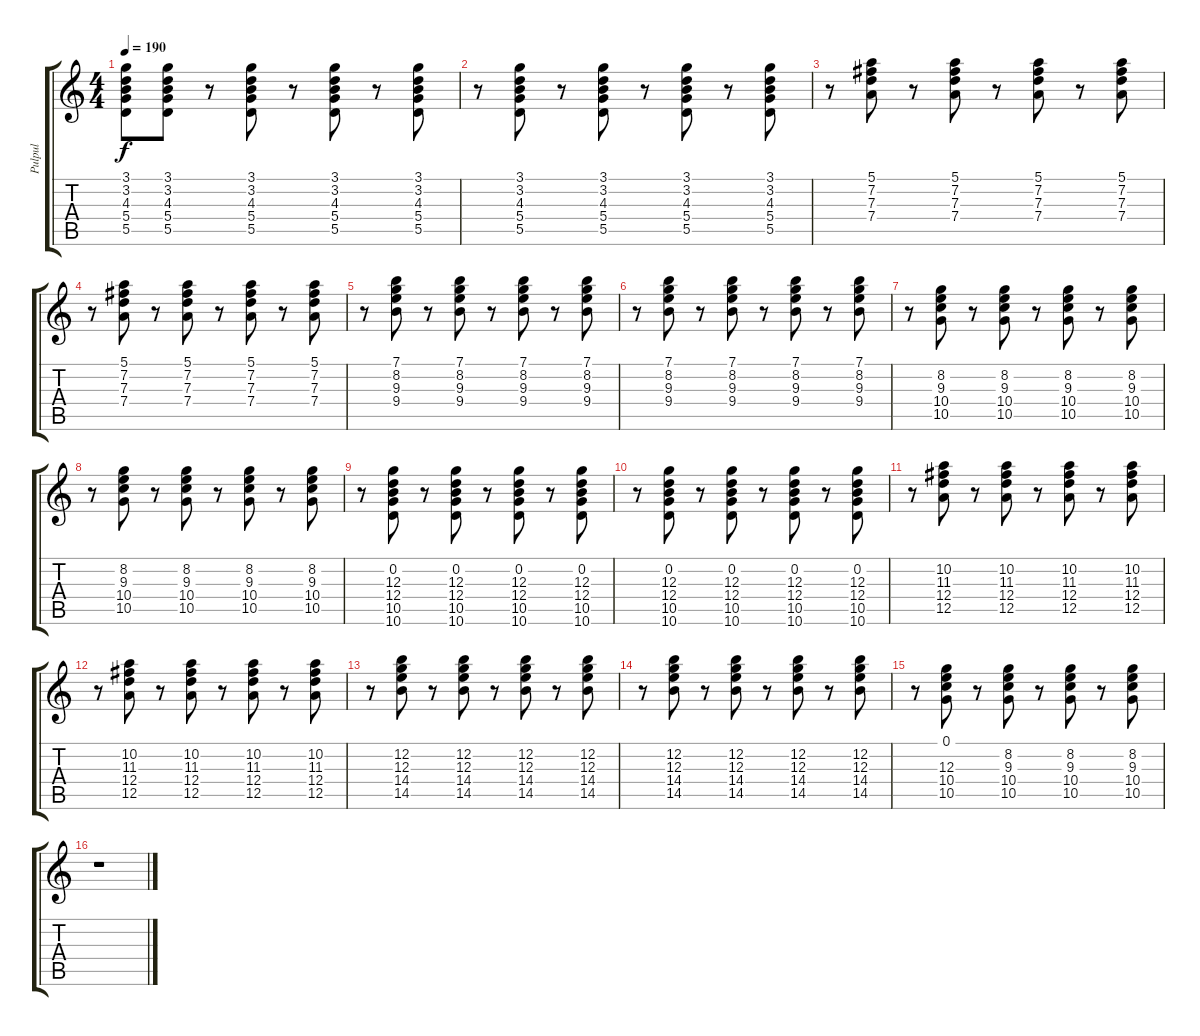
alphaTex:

\track ("Pulpul" "Pulpul") {instrument overdrivenguitar}
\staff {score tabs}
\tuning (E4 B3 G3 D3 A2 E2) {hide}
\ts (4 4)
\tempo 190
\clef g2
\ks c
(3.1 3.2 4.3 5.4 5.5).8{dy f instrument electricguitarmuted} (3.1 3.2 4.3 5.4 5.5).8 r.8 (3.1 3.2 4.3 5.4 5.5).8 r.8 (3.1 3.2 4.3 5.4 5.5).8 r.8 (3.1 3.2 4.3 5.4 5.5).8 |
r.8 (3.1 3.2 4.3 5.4 5.5).8 r.8 (3.1 3.2 4.3 5.4 5.5).8 r.8 (3.1 3.2 4.3 5.4 5.5).8 r.8 (3.1 3.2 4.3 5.4 5.5).8 |
r.8 (5.1 7.2 7.3 7.4).8 r.8 (5.1 7.2 7.3 7.4).8 r.8 (5.1 7.2 7.3 7.4).8 r.8 (5.1 7.2 7.3 7.4).8 |
r.8 (5.1 7.2 7.3 7.4).8 r.8 (5.1 7.2 7.3 7.4).8 r.8 (5.1 7.2 7.3 7.4).8 r.8 (5.1 7.2 7.3 7.4).8 |
r.8 (7.1 8.2 9.3 9.4).8 r.8 (7.1 8.2 9.3 9.4).8 r.8 (7.1 8.2 9.3 9.4).8 r.8 (7.1 8.2 9.3 9.4).8 |
r.8 (7.1 8.2 9.3 9.4).8 r.8 (7.1 8.2 9.3 9.4).8 r.8 (7.1 8.2 9.3 9.4).8 r.8 (7.1 8.2 9.3 9.4).8 |
r.8 (8.2 9.3 10.4 10.5).8 r.8 (8.2 9.3 10.4 10.5).8 r.8 (8.2 9.3 10.4 10.5).8 r.8 (8.2 9.3 10.4 10.5).8 |
r.8 (8.2 9.3 10.4 10.5).8 r.8 (8.2 9.3 10.4 10.5).8 r.8 (8.2 9.3 10.4 10.5).8 r.8 (8.2 9.3 10.4 10.5).8 |
r.8 (0.2 12.3 12.4 10.5 10.6).8 r.8 (0.2 12.3 12.4 10.5 10.6).8 r.8 (0.2 12.3 12.4 10.5 10.6).8 r.8 (0.2 12.3 12.4 10.5 10.6).8 |
r.8 (0.2 12.3 12.4 10.5 10.6).8 r.8 (0.2 12.3 12.4 10.5 10.6).8 r.8 (0.2 12.3 12.4 10.5 10.6).8 r.8 (0.2 12.3 12.4 10.5 10.6).8 |
r.8 (10.2 11.3 12.4 12.5).8 r.8 (10.2 11.3 12.4 12.5).8 r.8 (10.2 11.3 12.4 12.5).8 r.8 (10.2 11.3 12.4 12.5).8 |
r.8 (10.2 11.3 12.4 12.5).8 r.8 (10.2 11.3 12.4 12.5).8 r.8 (10.2 11.3 12.4 12.5).8 r.8 (10.2 11.3 12.4 12.5).8 |
r.8 (12.2 12.3 14.4 14.5).8 r.8 (12.2 12.3 14.4 14.5).8 r.8 (12.2 12.3 14.4 14.5).8 r.8 (12.2 12.3 14.4 14.5).8 |
r.8 (12.2 12.3 14.4 14.5).8 r.8 (12.2 12.3 14.4 14.5).8 r.8 (12.2 12.3 14.4 14.5).8 r.8 (12.2 12.3 14.4 14.5).8 |
r.8 (0.1 12.3 10.4 10.5).8 r.8 (8.2 9.3 10.4 10.5).8 r.8 (8.2 9.3 10.4 10.5).8 r.8 (8.2 9.3 10.4 10.5).8 |
r.1
